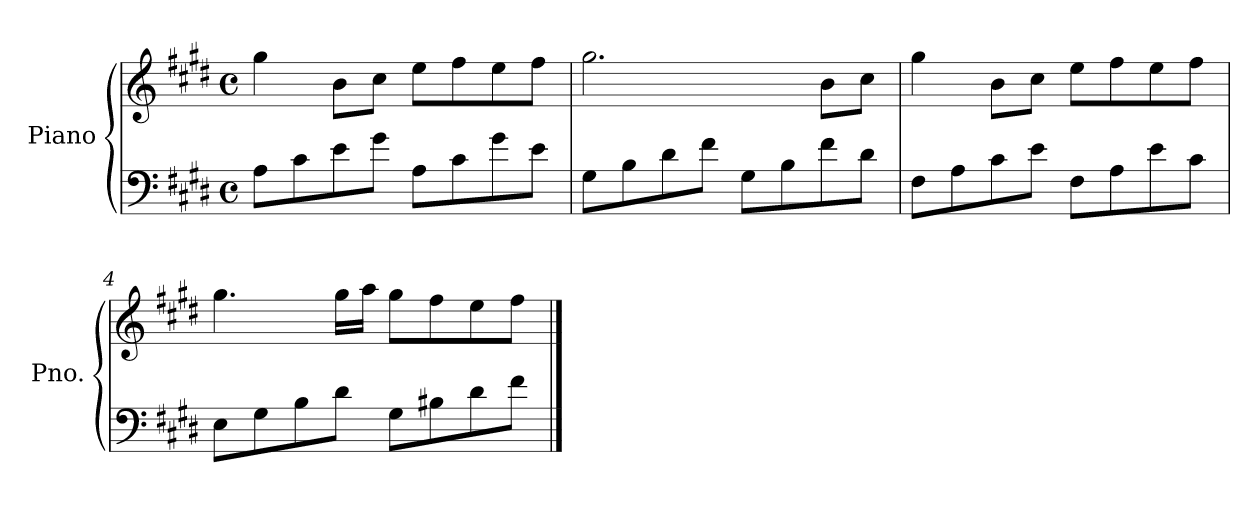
**kern	**kern
*part1	*part1
*staff2	*staff1
*I"Piano	*
*I'Pno.	*
*clefF4	*clefG2
*k[f#c#g#d#]	*k[f#c#g#d#]
*M4/4	*M4/4
*met(c)	*met(c)
*MM95	*MM95
=1	=1
8A\L	4gg#\
8c#\	.
8e\	8b\L
8g#\J	8cc#\J
8A\L	8ee\L
8c#\	8ff#\
8g#\	8ee\
8e\J	8ff#\J
=2	=2
8G#\L	2.gg#\
8B\	.
8d#\	.
8f#\J	.
8G#\L	.
8B\	.
8f#\	8b\L
8d#\J	8cc#\J
=3	=3
8F#\L	4gg#\
8A\	.
8c#\	8b\L
8e\J	8cc#\J
8F#\L	8ee\L
8A\	8ff#\
8e\	8ee\
8c#\J	8ff#\J
=4	=4
8E\L	4.gg#\
8G#\	.
8B\	.
8d#\J	16gg#\LL
.	16aa\JJ
8G#\L	8gg#\L
8B#X\	8ff#\
8d#\	8ee\
8f#\J	8ff#\J
==	==
*-	*-
